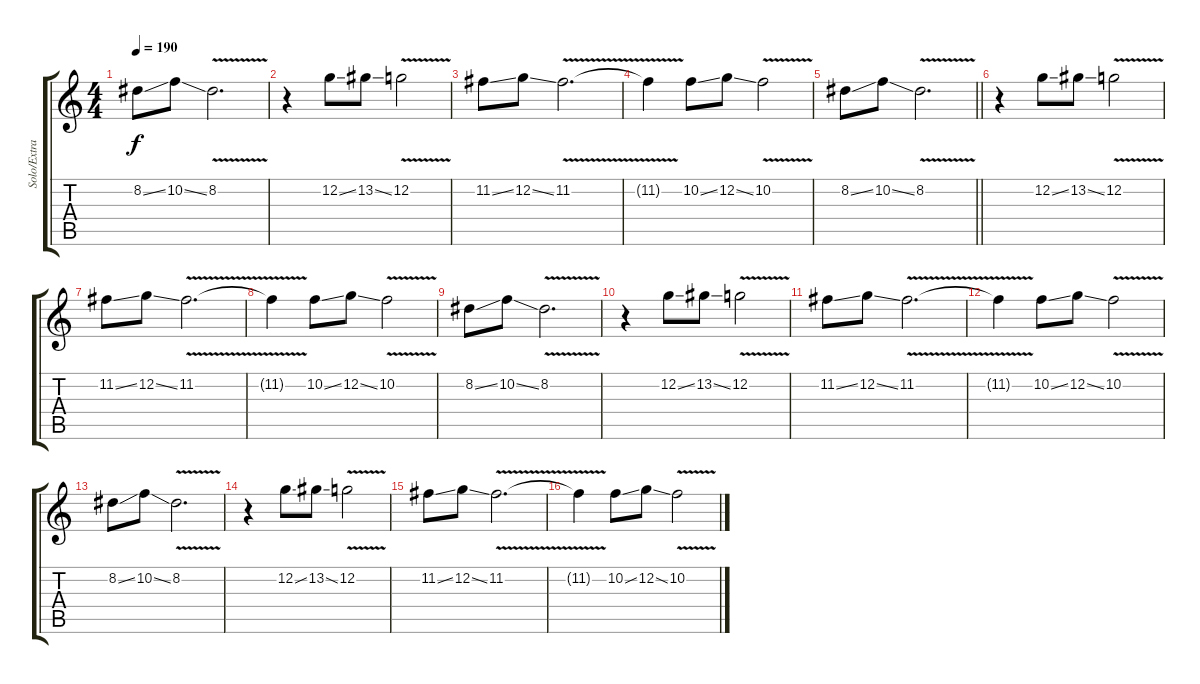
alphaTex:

\track ("Solo/Extra Guitar" "Solo/Extra") {instrument distortionguitar}
\staff {score tabs}
\tuning (C4 G3 Eb3 Bb2 F2 C2) {hide}
\ts (4 4)
\tempo 190
\clef g2
\ks c
8.2{ss}.8{dy f} 10.2{ss}.8 8.2{v}.2{d} |
r.4 12.2{ss}.8 13.2{ss}.8 12.2{v}.2 |
11.2{ss}.8 12.2{ss}.8 11.2{v}.2{d} |
11.2{t}.4 10.2{ss}.8 12.2{ss}.8 10.2{v}.2 |
\barLineRight lightlight
8.2{ss}.8 10.2{ss}.8 8.2{v}.2{d} |
r.4{volume 12} 12.2{ss}.8 13.2{ss}.8 12.2{v}.2 |
11.2{ss}.8 12.2{ss}.8 11.2{v}.2{d} |
11.2{t}.4 10.2{ss}.8 12.2{ss}.8 10.2{v}.2 |
8.2{ss}.8 10.2{ss}.8 8.2{v}.2{d} |
r.4{volume 8} 12.2{ss}.8 13.2{ss}.8 12.2{v}.2 |
11.2{ss}.8 12.2{ss}.8 11.2{v}.2{d} |
11.2{t}.4 10.2{ss}.8 12.2{ss}.8 10.2{v}.2 |
8.2{ss}.8 10.2{ss}.8 8.2{v}.2{d} |
r.4{volume 5} 12.2{ss}.8 13.2{ss}.8 12.2{v}.2 |
11.2{ss}.8 12.2{ss}.8 11.2{v}.2{d} |
11.2{t}.4 10.2{ss}.8 12.2{ss}.8 10.2{v}.2
